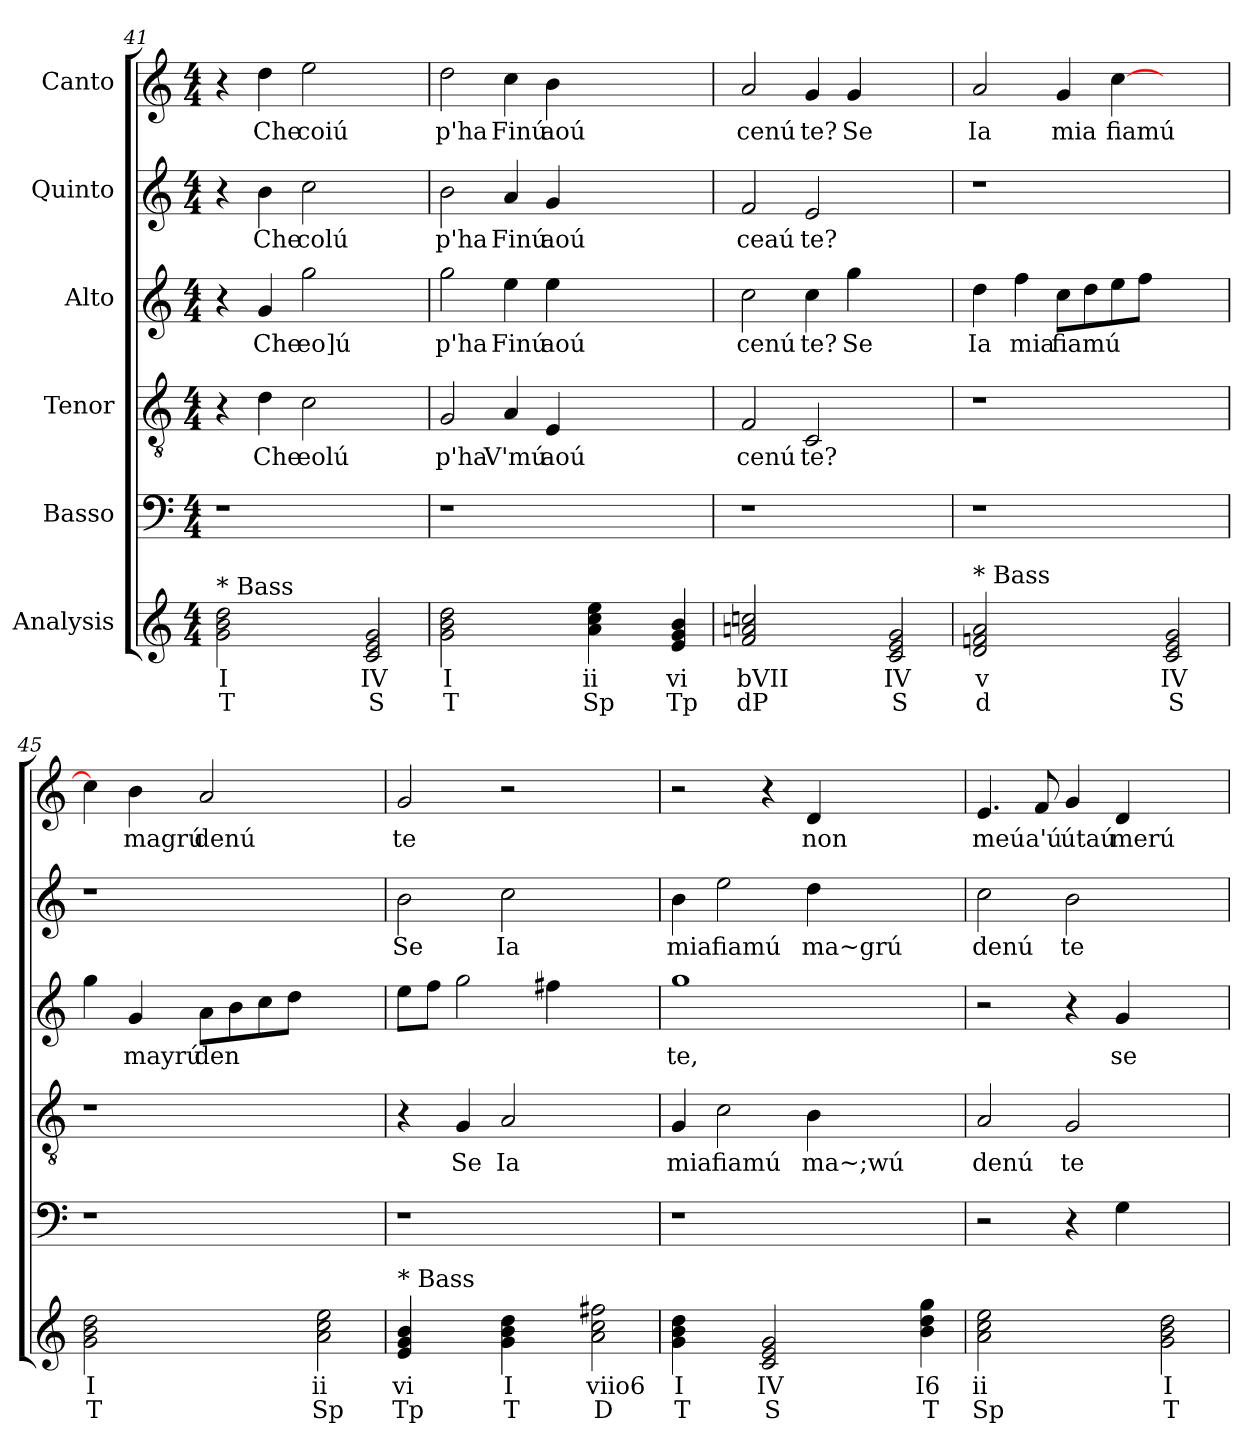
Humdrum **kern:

**kern	**text	**text	**kern	**kern	**text	**kern	**text	**kern	**text	**kern	**text
*part6	*part6	*part6	*part5	*part4	*part4	*part3	*part3	*part2	*part2	*part1	*part1
*staff6	*staff6	*staff6	*staff5	*staff4	*staff4	*staff3	*staff3	*staff2	*staff2	*staff1	*staff1
*I"Analysis	*	*	*I"Basso	*I"Tenor	*	*I"Alto	*	*I"Quinto	*	*I"Canto	*
*	*	*	*clefF4	*clefGv2	*	*clefG2	*	*clefG2	*	*clefG2	*
*k[]	*	*	*k[]	*k[]	*	*k[]	*	*k[]	*	*k[]	*
*M4/4	*	*	*M4/4	*M4/4	*	*M4/4	*	*M4/4	*	*M4/4	*
=41	=41	=41	=41	=41	=41	=41	=41	=41	=41	=41	=41
!LO:TX:a:t=* Bass	!	!	!	!	!	!	!	!	!	!	!
2g 2b 2dd	I	T	1r	4r	.	4r	.	4r	.	4r	.
!	!	!	!	!	!LO:LY:b	!	!	!	!	!	!
!	!	!	!	!	!	!	!LO:LY:b	!	!	!	!
!	!	!	!	!	!	!	!	!	!LO:LY:b	!	!
!	!	!	!	!	!	!	!	!	!	!	!LO:LY:b
.	.	.	.	4d\	Che	4g/	Che	4b\	Che	4dd\	Che
!	!	!	!	!	!LO:LY:b	!	!	!	!	!	!
!	!	!	!	!	!	!	!LO:LY:b	!	!	!	!
!	!	!	!	!	!	!	!	!	!LO:LY:b	!	!
!	!	!	!	!	!	!	!	!	!	!	!LO:LY:b
2ryy	.	.	.	2c\	eolú	2gg\	eo]ú	2cc\	colú	2ee\	coiú
2c 2e 2g	IV	S	2ryy	2ryy	.	2ryy	.	2ryy	.	2ryy	.
=42	=42	=42	=42	=42	=42	=42	=42	=42	=42	=42	=42
!	!	!	!	!	!LO:LY:b	!	!	!	!	!	!
!	!	!	!	!	!	!	!LO:LY:b	!	!	!	!
!	!	!	!	!	!	!	!	!	!LO:LY:b	!	!
!	!	!	!	!	!	!	!	!	!	!	!LO:LY:b
2g 2b 2dd	I	T	1r	2G/	p'ha	2gg\	p'ha	2b\	p'ha	2dd\	p'ha
!	!	!	!	!	!LO:LY:b	!	!	!	!	!	!
!	!	!	!	!	!	!	!LO:LY:b	!	!	!	!
!	!	!	!	!	!	!	!	!	!LO:LY:b	!	!
!	!	!	!	!	!	!	!	!	!	!	!LO:LY:b
2ryy	.	.	.	4A/	V'mú	4ee\	Finú	4a/	Finú	4cc\	Finú
!	!	!	!	!	!LO:LY:b	!	!	!	!	!	!
!	!	!	!	!	!	!	!LO:LY:b	!	!	!	!
!	!	!	!	!	!	!	!	!	!LO:LY:b	!	!
!	!	!	!	!	!	!	!	!	!	!	!LO:LY:b
.	.	.	.	4E/	aoú	4ee\	aoú	4g/	aoú	4b\	aoú
4a 4cc 4ee	ii	Sp	2.ryy	2.ryy	.	2.ryy	.	2.ryy	.	2.ryy	.
4ryy	.	.	.	.	.	.	.	.	.	.	.
4e 4g 4b	vi	Tp	.	.	.	.	.	.	.	.	.
=43	=43	=43	=43	=43	=43	=43	=43	=43	=43	=43	=43
!	!	!	!	!	!LO:LY:b	!	!	!	!	!	!
!	!	!	!	!	!	!	!LO:LY:b	!	!	!	!
!	!	!	!	!	!	!	!	!	!LO:LY:b	!	!
!	!	!	!	!	!	!	!	!	!	!	!LO:LY:b
2f 2an 2ccn	bVII	dP	1r	2F/	cenú	2cc\	cenú	2f/	ceaú	2a/	cenú
!	!	!	!	!	!LO:LY:b	!	!	!	!	!	!
!	!	!	!	!	!	!	!LO:LY:b	!	!	!	!
!	!	!	!	!	!	!	!	!	!LO:LY:b	!	!
!	!	!	!	!	!	!	!	!	!	!	!LO:LY:b
2ryy	.	.	.	2C/	te?	4cc\	te?	2e/	te?	4g/	te?
!	!	!	!	!	!	!	!LO:LY:b	!	!	!	!
!	!	!	!	!	!	!	!	!	!	!	!LO:LY:b
.	.	.	.	.	.	4gg\	Se	.	.	4g/	Se
2c 2e 2g	IV	S	2ryy	2ryy	.	2ryy	.	2ryy	.	2ryy	.
=44	=44	=44	=44	=44	=44	=44	=44	=44	=44	=44	=44
!	!	!	!	!	!	!	!LO:LY:b	!	!	!	!
!LO:TX:a:t=* Bass	!	!	!	!	!	!	!	!	!	!	!
!	!	!	!	!	!	!	!	!	!	!	!LO:LY:b
2d 2fn 2a	v	d	1r	1r	.	4dd\	Ia	1r	.	2a/	Ia
!	!	!	!	!	!	!	!LO:LY:b	!	!	!	!
.	.	.	.	.	.	4ff\	mia	.	.	.	.
!	!	!	!	!	!	!	!LO:LY:b	!	!	!	!
!	!	!	!	!	!	!	!	!	!	!	!LO:LY:b
2ryy	.	.	.	.	.	8cc\L	fiamú	.	.	4g/	mia
.	.	.	.	.	.	8dd\	.	.	.	.	.
!	!	!	!	!	!	!	!	!	!	!	!LO:LY:b
.	.	.	.	.	.	8ee\	.	.	.	[4cc\	fiamú
.	.	.	.	.	.	8ff\J	.	.	.	.	.
2c 2e 2g	IV	S	2ryy	2ryy	.	2ryy	.	2ryy	.	2ryy	.
=45	=45	=45	=45	=45	=45	=45	=45	=45	=45	=45	=45
2g 2b 2dd	I	T	1r	1r	.	4gg\	.	1r	.	4cc\]	.
!	!	!	!	!	!	!	!LO:LY:b	!	!	!	!
!	!	!	!	!	!	!	!	!	!	!	!LO:LY:b
.	.	.	.	.	.	4g/	mayrú	.	.	4b\	magrú
!	!	!	!	!	!	!	!LO:LY:b	!	!	!	!
!	!	!	!	!	!	!	!	!	!	!	!LO:LY:b
2ryy	.	.	.	.	.	8a\L	den	.	.	2a/	denú
.	.	.	.	.	.	8b\	.	.	.	.	.
.	.	.	.	.	.	8cc\	.	.	.	.	.
.	.	.	.	.	.	8dd\J	.	.	.	.	.
2a 2cc 2ee	ii	Sp	2ryy	2ryy	.	2ryy	.	2ryy	.	2ryy	.
=46	=46	=46	=46	=46	=46	=46	=46	=46	=46	=46	=46
!	!	!	!	!	!	!	!	!	!LO:LY:b	!	!
!LO:TX:a:t=* Bass	!	!	!	!	!	!	!	!	!	!	!
!	!	!	!	!	!	!	!	!	!	!	!LO:LY:b
4e 4g 4b	vi	Tp	1r	4r	.	8ee\L	.	2b\	Se	2g/	te
.	.	.	.	.	.	8ff\J	.	.	.	.	.
!	!	!	!	!	!LO:LY:b	!	!	!	!	!	!
4ryy	.	.	.	4G/	Se	2gg\	.	.	.	.	.
!	!	!	!	!	!LO:LY:b	!	!	!	!	!	!
!	!	!	!	!	!	!	!	!	!LO:LY:b	!	!
4g 4b 4dd	I	T	.	2A/	Ia	.	.	2cc\	Ia	2r	.
4ryy	.	.	.	.	.	4ff#X\	.	.	.	.	.
2a 2cc 2ff#X	viio6	D	2ryy	2ryy	.	2ryy	.	2ryy	.	2ryy	.
=47	=47	=47	=47	=47	=47	=47	=47	=47	=47	=47	=47
!	!	!	!	!	!LO:LY:b	!	!	!	!	!	!
!	!	!	!	!	!	!	!LO:LY:b	!	!	!	!
!	!	!	!	!	!	!	!	!	!LO:LY:b	!	!
4g 4b 4dd	I	T	1r	4G/	mia	1gg	te,	4b\	mia	2r	.
!	!	!	!	!	!LO:LY:b	!	!	!	!	!	!
!	!	!	!	!	!	!	!	!	!LO:LY:b	!	!
4ryy	.	.	.	2c\	fiamú	.	.	2ee\	fiamú	.	.
2c 2e 2g	IV	S	.	.	.	.	.	.	.	4r	.
!	!	!	!	!	!LO:LY:b	!	!	!	!	!	!
!	!	!	!	!	!	!	!	!	!LO:LY:b	!	!
!	!	!	!	!	!	!	!	!	!	!	!LO:LY:b
.	.	.	.	4B\	ma~;wú	.	.	4dd\	ma~grú	4d/	non
2ryy	.	.	2.ryy	2.ryy	.	2.ryy	.	2.ryy	.	2.ryy	.
4b 4dd 4gg	I6	T	.	.	.	.	.	.	.	.	.
=48	=48	=48	=48	=48	=48	=48	=48	=48	=48	=48	=48
!	!	!	!	!	!LO:LY:b	!	!	!	!	!	!
!	!	!	!	!	!	!	!	!	!LO:LY:b	!	!
!	!	!	!	!	!	!	!	!	!	!	!LO:LY:b
2a 2cc 2ee	ii	Sp	2r	2A/	denú	2r	.	2cc\	denú	4.e/	meú
!	!	!	!	!	!	!	!	!	!	!	!LO:LY:b
.	.	.	.	.	.	.	.	.	.	8f/	a'ú
!	!	!	!	!	!LO:LY:b	!	!	!	!	!	!
!	!	!	!	!	!	!	!	!	!LO:LY:b	!	!
!	!	!	!	!	!	!	!	!	!	!	!LO:LY:b
2ryy	.	.	4r	2G/	te	4r	.	2b\	te	4g/	útaú
!	!	!	!	!	!	!	!LO:LY:b	!	!	!	!
!	!	!	!	!	!	!	!	!	!	!	!LO:LY:b
.	.	.	4G\	.	.	4g/	se	.	.	4d/	merú
2g 2b 2dd	I	T	2ryy	2ryy	.	2ryy	.	2ryy	.	2ryy	.
=	=	=	=	=	=	=	=	=	=	=	=
*-	*-	*-	*-	*-	*-	*-	*-	*-	*-	*-	*-
